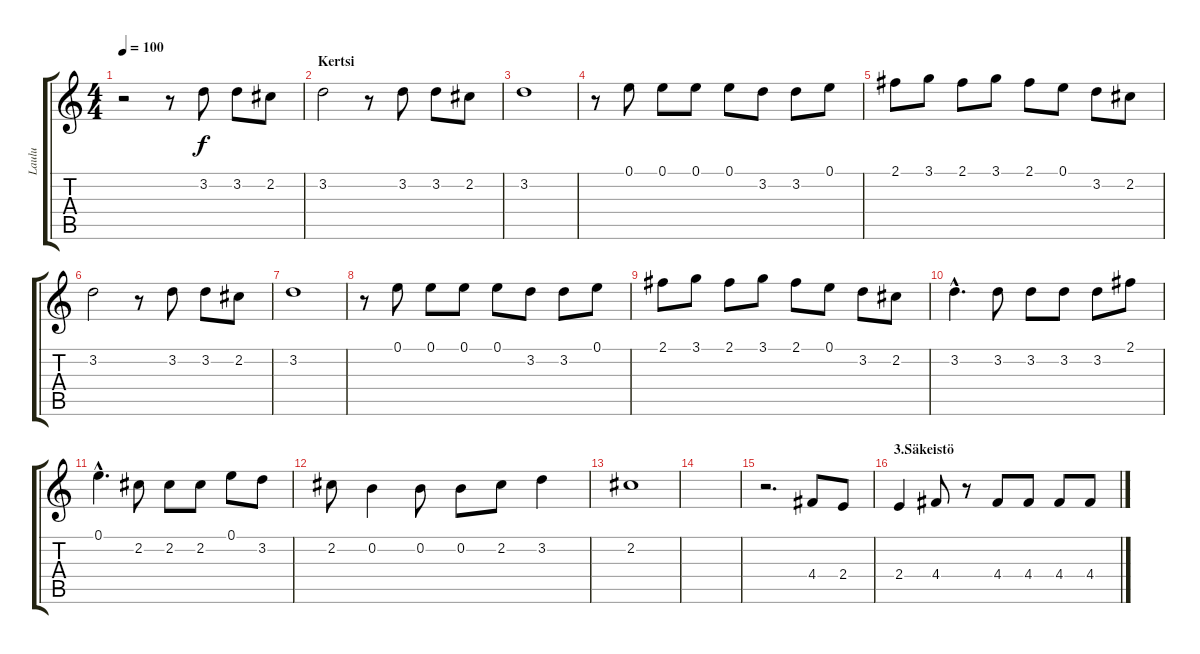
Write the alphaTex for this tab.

\track ("Laulu" "Laulu") {instrument acousticguitarsteel}
\staff {score tabs}
\tuning (E4 B3 G3 D3 A2 E2) {hide}
\ts (4 4)
\tempo 100
\clef g2
\ks c
r.2{dy f} r.8 3.2.8 3.2.8 2.2.8 |
\section ("" "Kertsi")
3.2.2 r.8 3.2.8 3.2.8 2.2.8 |
3.2.1 |
r.8 0.1.8 0.1.8 0.1.8 0.1.8 3.2.8 3.2.8 0.1.8 |
2.1.8 3.1.8 2.1.8 3.1.8 2.1.8 0.1.8 3.2.8 2.2.8 |
3.2.2 r.8 3.2.8 3.2.8 2.2.8 |
3.2.1 |
r.8 0.1.8 0.1.8 0.1.8 0.1.8 3.2.8 3.2.8 0.1.8 |
2.1.8 3.1.8 2.1.8 3.1.8 2.1.8 0.1.8 3.2.8 2.2.8 |
3.2{hac}.4{d} 3.2.8 3.2.8 3.2.8 3.2.8 2.1.8 |
0.1{hac}.4{d} 2.2.8 2.2.8 2.2.8 0.1.8 3.2.8 |
2.2.8 0.2.4 0.2.8 0.2.8 2.2.8 3.2.4 |
2.2.1 |
|
r.2{d} 4.4.8 2.4.8 |
\section ("" "3.Säkeistö")
2.4.4 4.4.8 r.8 4.4.8 4.4.8 4.4.8 4.4.8
